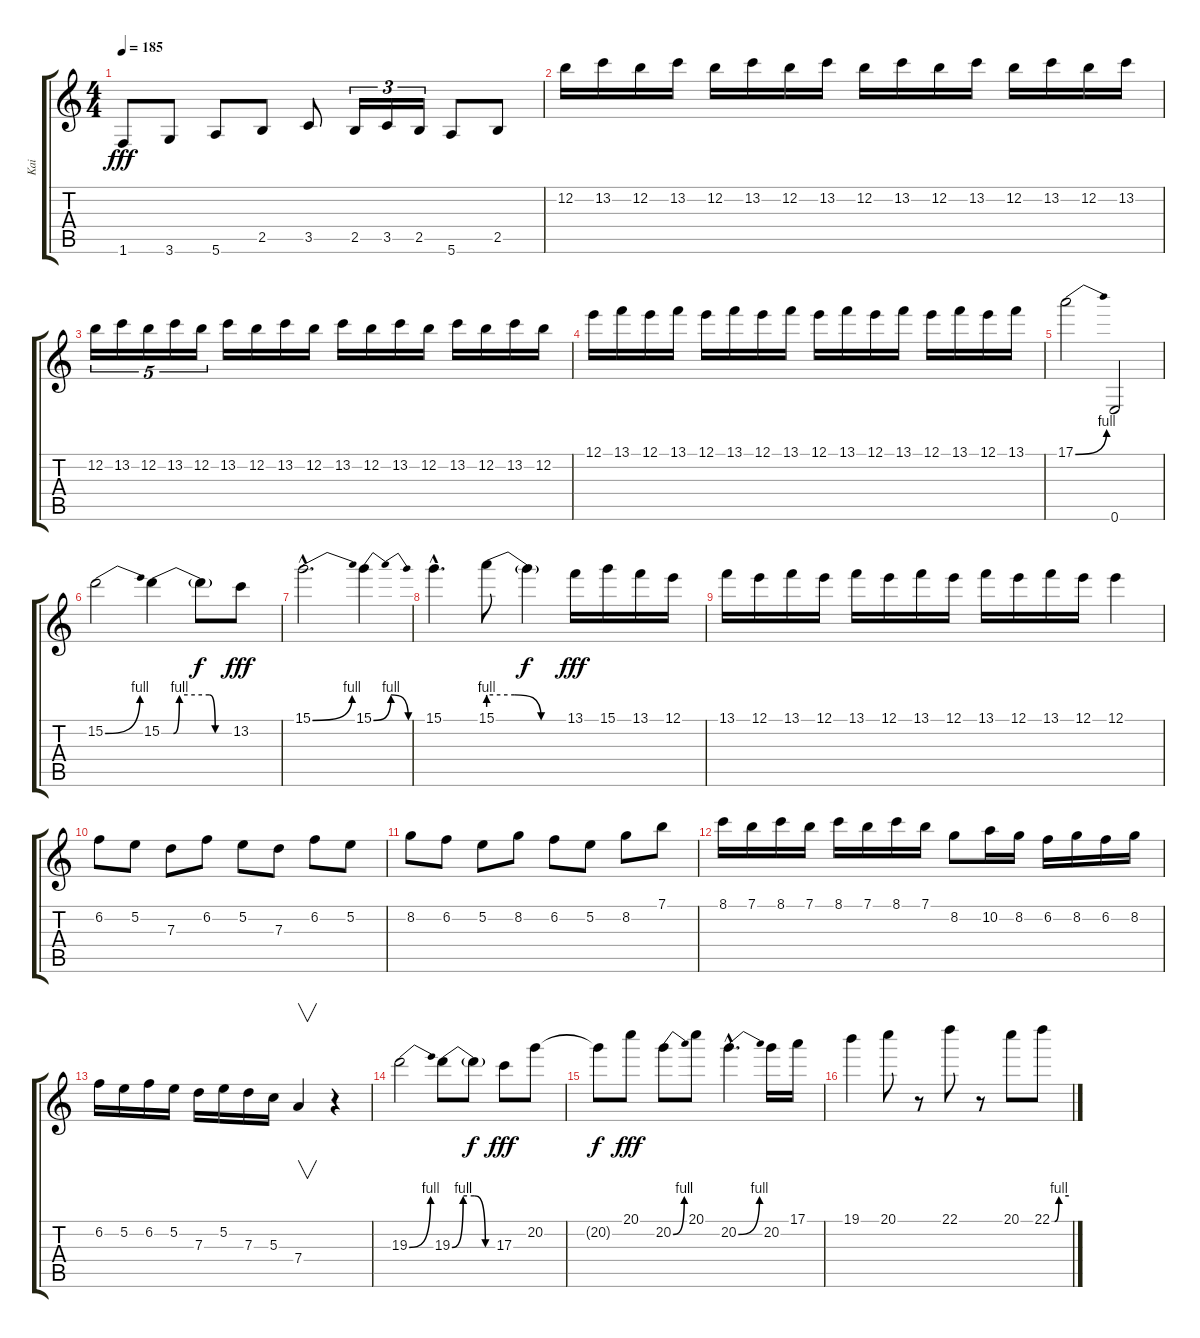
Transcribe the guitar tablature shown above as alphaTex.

\track ("Kai" "Kai") {instrument overdrivenguitar}
\staff {score tabs}
\tuning (E4 B3 G3 D3 A2 E2) {hide}
\ts (4 4)
\tempo 185
\clef g2
\ks c
1.6.8{dy fff} 3.6.8 5.6.8 2.5.8 3.5.8 2.5.16{tu (3 2)} 3.5.16{tu (3 2)} 2.5.16{tu (3 2)} 5.6.8 2.5.8 |
12.2.16 13.2.16 12.2.16 13.2.16 12.2.16 13.2.16 12.2.16 13.2.16 12.2.16 13.2.16 12.2.16 13.2.16 12.2.16 13.2.16 12.2.16 13.2.16 |
12.2.16{tu (5 4)} 13.2.16{tu (5 4)} 12.2.16{tu (5 4)} 13.2.16{tu (5 4)} 12.2.16{tu (5 4)} 13.2.16 12.2.16 13.2.16 12.2.16 13.2.16 12.2.16 13.2.16 12.2.16 13.2.16 12.2.16 13.2.16 12.2.16 |
12.1.16 13.1.16 12.1.16 13.1.16 12.1.16 13.1.16 12.1.16 13.1.16 12.1.16 13.1.16 12.1.16 13.1.16 12.1.16 13.1.16 12.1.16 13.1.16 |
17.1{be (bend 0 0 60 4)}.2 0.6.2 |
15.2{be (bend 0 0 60 4)}.2 15.2{be (custom 0 0 10 0 15 4 40 4 45 0 60 0)}.4 15.2{t}.8{dy f} 13.2.8{dy fff} |
15.1{be (bend 0 0 60 4) hac}.2{d} 15.1{be (bendrelease 0 0 30 4 45 4 60 0)}.4 |
15.1{hac}.4{d} 15.1{be (custom 0 4 20 4 40 0 60 0)}.8 15.1{t}.4{dy f} 13.1.16{dy fff} 15.1.16 13.1.16 12.1.16 |
13.1.16 12.1.16 13.1.16 12.1.16 13.1.16 12.1.16 13.1.16 12.1.16 13.1.16 12.1.16 13.1.16 12.1.16 12.1.4 |
6.2.8 5.2.8 7.3.8 6.2.8 5.2.8 7.3.8 6.2.8 5.2.8 |
8.2.8 6.2.8 5.2.8 8.2.8 6.2.8 5.2.8 8.2.8 7.1.8 |
8.1.16 7.1.16 8.1.16 7.1.16 8.1.16 7.1.16 8.1.16 7.1.16 8.2.8 10.2.16 8.2.16 6.2.16 8.2.16 6.2.16 8.2.16 |
6.2.16 5.2.16 6.2.16 5.2.16 7.3.16 5.2.16 7.3.16 5.3.16 7.4.4{v} r.4 |
19.3{be (bend 0 0 60 4)}.2 19.3{be (custom 0 0 15 4 30 4 45 0 60 0)}.8 19.3{t}.8{dy f} 17.3.8{dy fff} 20.2.8 |
20.2{t}.8{dy f} 20.1.8{dy fff} 20.2{be (bend 0 0 60 4)}.8 20.1.8 20.2{be (bend 0 0 60 4) hac}.4{d} 20.2.16 17.1.16 |
19.1.4 20.1.8 r.8 22.1.8 r.8 20.1.8 22.1{be (custom 0 0 10 0 25 4 60 4)}.8
